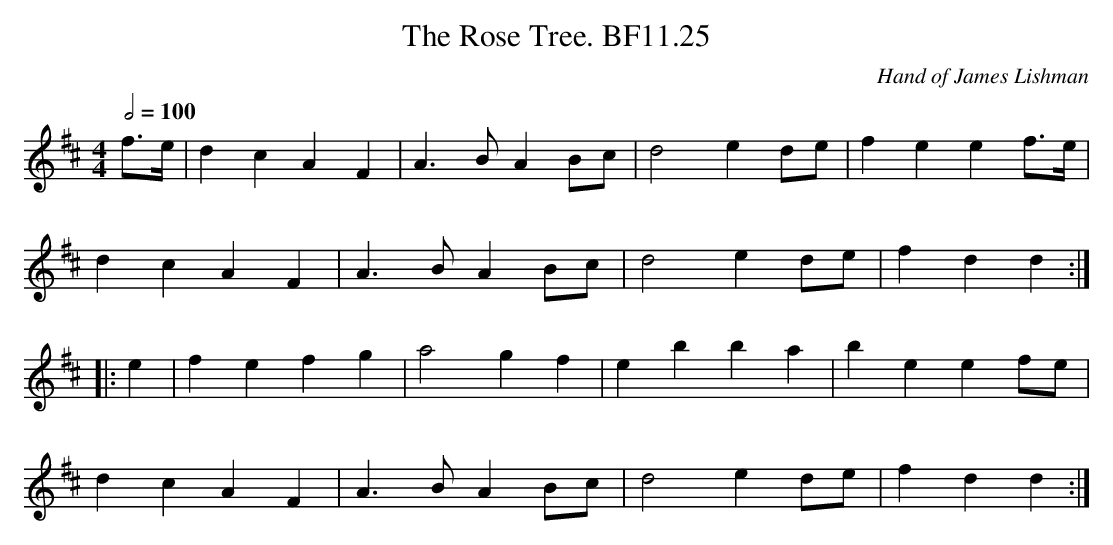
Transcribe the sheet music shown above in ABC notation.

X:1
T:Rose Tree. BF11.25, The
M:4/4
L:1/8
Q:1/2=100
C:Hand of James Lishman
K:D
f>e|d2c2A2F2|A3BA2Bc|d4e2de|f2e2e2f>e|
d2c2A2F2|A3BA2Bc|d4e2de|f2d2d2:|
|:e2|f2e2f2g2|a4g2f2|e2b2b2a2|b2e2e2fe|
d2c2A2F2|A3BA2Bc|d4e2de|f2d2d2:|
